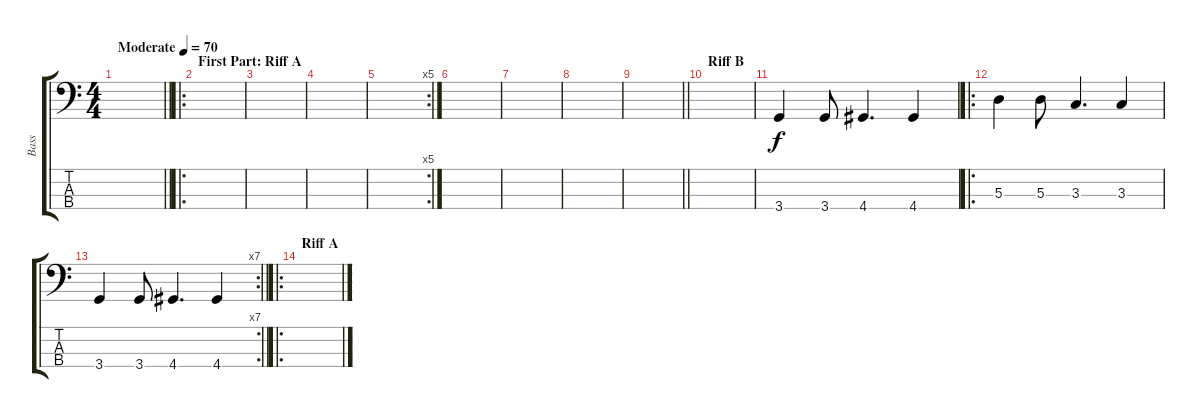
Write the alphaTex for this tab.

\track ("Bass" "Bass") {instrument electricbassfinger}
\staff {score tabs}
\tuning (G2 D2 A1 E1) {hide}
\ts (4 4)
\tempo (70 "Moderate")
\clef f4
\barLineRight lightlight
\ks c
|
\ro
\section ("" "First Part: Riff A")
|
|
|
\rc 5
|
|
|
|
\barLineRight lightlight
|
\section ("" "Riff B")
|
3.4.4 3.4.8 4.4.4{d} 4.4.4 |
\ro
5.3.4 5.3.8 3.3.4{d} 3.3.4 |
\rc 7
\barLineRight lightlight
3.4.4 3.4.8 4.4.4{d} 4.4.4 |
\ro
\section ("" "Riff A")
